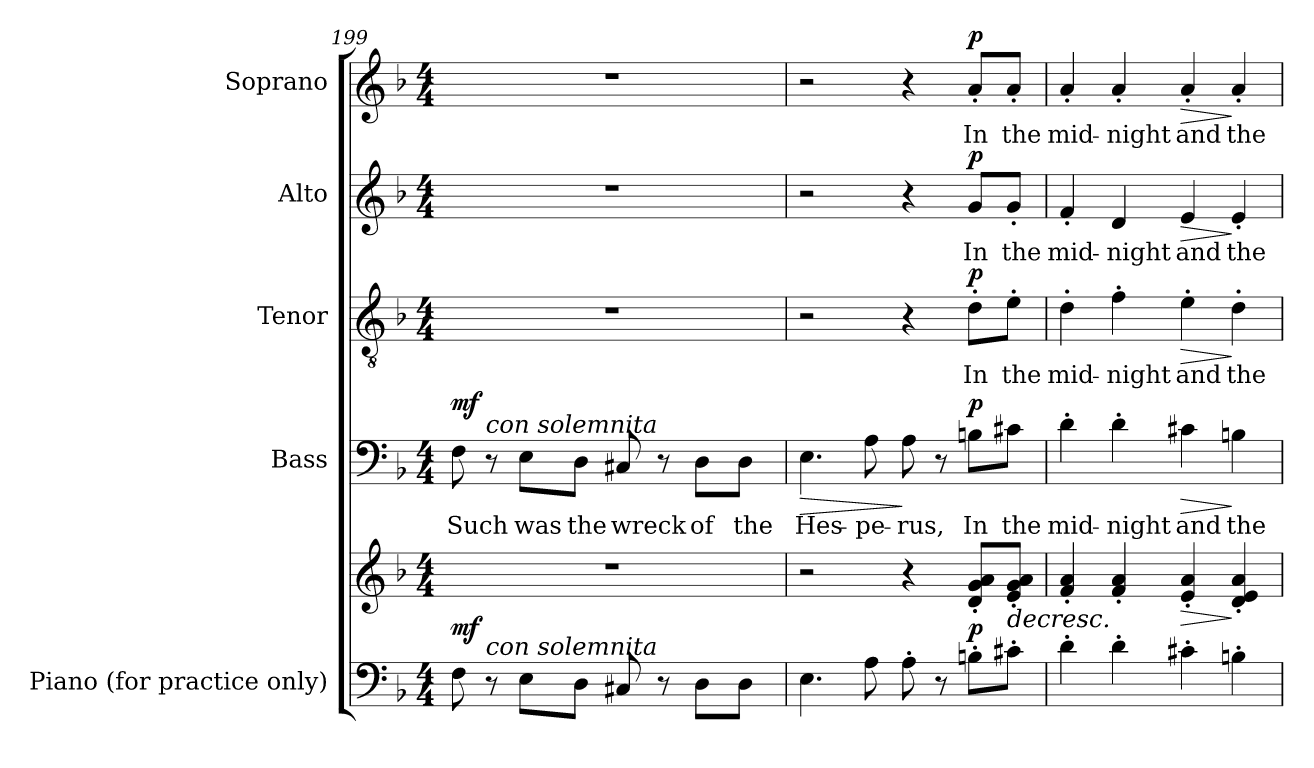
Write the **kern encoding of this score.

**kern	**kern	**dynam	**kern	**text	**dynam	**kern	**text	**dynam	**kern	**text	**dynam	**kern	**text	**dynam
*part5	*part5	*part5	*part4	*part4	*part4	*part3	*part3	*part3	*part2	*part2	*part2	*part1	*part1	*part1
*staff6	*staff5	*staff5/6	*staff4	*staff4	*staff4	*staff3	*staff3	*staff3	*staff2	*staff2	*staff2	*staff1	*staff1	*staff1
*I"Piano (for  practice only)	*	*	*I"Bass	*	*	*I"Tenor	*	*	*I"Alto	*	*	*I"Soprano	*	*
*I'Pno.	*	*	*I'B.	*	*	*I'T.	*	*	*I'A.	*	*	*I'S.	*	*
*clefF4	*clefG2	*	*clefF4	*	*	*clefGv2	*	*	*clefG2	*	*	*clefG2	*	*
*	*	*	*	*	*	*ITrd7c12	*	*	*	*	*	*	*	*
*k[b-]	*k[b-]	*	*k[b-]	*	*	*k[b-]	*	*	*k[b-]	*	*	*k[b-]	*	*
*F:	*F:	*	*F:	*	*	*F:	*	*	*F:	*	*	*F:	*	*
*M4/4	*M4/4	*	*M4/4	*	*	*M4/4	*	*	*M4/4	*	*	*M4/4	*	*
*MM50	*MM50	*	*MM50	*	*	*MM50	*	*	*MM50	*	*	*MM50	*	*
=199	=199	=199	=199	=199	=199	=199	=199	=199	=199	=199	=199	=199	=199	=199
!	!	!	!	!	!	!	!	!	!	!	!	!LO:TX:a:B:t=Largo	!	!
!	!LO:TX:a:B:t=Largo	!	!	!	!	!	!	!	!	!	!	!	!	!
!	!	!	!	!LO:LY:b:color=#000000	!	!	!	!	!	!	!	!	!	!
*	*^	*	*	*	*	*	*	*	*	*	*	*^	*	*
8Fi\	1r	4ryy	mf	8Fi\	Such	mf	1r	.	.	1r	.	.	1r	4ryy	.	.
!	!	!	!	!LO:TX:a:i:t=con solemnita	!	!	!	!	!	!	!	!	!	!	!	!
!LO:TX:a:i:t=con solemnita	!	!	!	!	!	!	!	!	!	!	!	!	!	!	!	!
8r	.	.	.	8r	.	.	.	.	.	.	.	.	.	.	.	.
!	!	!	!	!	!LO:LY:b:color=#000000	!	!	!	!	!	!	!	!	!	!	!
8Ei\L	.	32ryy	.	8Ei\L	was	.	.	.	.	.	.	.	.	32ryy	.	.
.	.	64ryy	.	.	.	.	.	.	.	.	.	.	.	64ryy	.	.
.	.	128ryy	.	.	.	.	.	.	.	.	.	.	.	128ryy	.	.
.	.	512.ryy	.	.	.	.	.	.	.	.	.	.	.	512.ryy	.	.
*	*MM52	*	*	*	*	*	*	*	*	*	*	*	*MM52	*	*	*
.	.	2ryy	.	.	.	.	.	.	.	.	.	.	.	2ryy	.	.
!	!	!	!	!	!LO:LY:b:color=#000000	!	!	!	!	!	!	!	!	!	!	!
8Di\J	.	.	.	8Di\J	the	.	.	.	.	.	.	.	.	.	.	.
!	!	!	!	!	!LO:LY:b:color=#000000	!	!	!	!	!	!	!	!	!	!	!
8C#Xi/	.	.	.	8C#Xi/	wreck	.	.	.	.	.	.	.	.	.	.	.
8r	.	.	.	8r	.	.	.	.	.	.	.	.	.	.	.	.
!	!	!	!	!	!LO:LY:b:color=#000000	!	!	!	!	!	!	!	!	!	!	!
8Di\L	.	.	.	8Di\L	of	.	.	.	.	.	.	.	.	.	.	.
.	.	8ryy	.	.	.	.	.	.	.	.	.	.	.	8ryy	.	.
!	!	!	!	!	!LO:LY:b:color=#000000	!	!	!	!	!	!	!	!	!	!	!
8Di\J	.	.	.	8Di\J	the	.	.	.	.	.	.	.	.	.	.	.
.	.	16ryy	.	.	.	.	.	.	.	.	.	.	.	16ryy	.	.
.	.	256ryy	.	.	.	.	.	.	.	.	.	.	.	256ryy	.	.
.	.	1024ryy	.	.	.	.	.	.	.	.	.	.	.	1024ryy	.	.
*	*v	*v	*	*	*	*	*	*	*	*	*	*	*v	*v	*	*
=200	=200	=200	=200	=200	=200	=200	=200	=200	=200	=200	=200	=200	=200	=200
*	*^	*	*	*	*	*	*	*	*	*	*	*^	*	*
!	!	!	!	!	!LO:LY:b:color=#000000	!LO:HP:b	!	!	!	!	!	!	!	!	!	!
*	*v	*v	*	*	*	*	*	*	*	*	*	*	*v	*v	*	*
4.Ei\	2r	.	4.Ei\	Hes-	>	2r	.	.	2r	.	.	2r	.	.
!	!	!	!	!LO:LY:b:color=#000000	!	!	!	!	!	!	!	!	!	!
8Ai\	.	]	8Ai\	-pe-	.	.	.	.	.	.	.	.	.	.
!	!	!	!	!LO:LY:b:color=#000000	!	!	!	!	!	!	!	!	!	!
8A'i\	4r	.	8Ai\	-rus,	]	4r	.	.	4r	.	.	4r	.	.
8r	.	.	8r	.	.	.	.	.	.	.	.	.	.	.
!	!	!	!	!LO:LY:b:color=#000000	!	!	!	!	!	!	!	!	!	!
!	!	!	!	!	!	!	!LO:LY:b:color=#000000	!	!	!	!	!	!	!
!	!	!	!	!	!	!	!	!	!	!LO:LY:b:color=#000000	!	!	!	!
!	!	!	!	!	!	!	!	!	!	!	!	!	!LO:LY:b:color=#000000	!
8Bn'i\L	8di/' 8gi' 8ai'L	p	8Bni\L	In	p	8D'i\L	In	p	8gi/L	In	p	8a'i/L	In	p
!	!	!LO:HP:b	!	!	!	!	!	!	!	!	!	!	!	!
!	!	!	!	!LO:LY:b:color=#000000	!	!	!	!	!	!	!	!	!	!
!	!	!	!	!	!	!	!LO:LY:b:color=#000000	!	!	!	!	!	!	!
!	!	!	!	!	!	!	!	!	!	!LO:LY:b:color=#000000	!	!	!	!
!	!	!	!	!	!	!	!	!	!	!	!	!	!LO:LY:b:color=#000000	!
8c#X'i\J	8ei/' 8gi' 8ai'J	>	8c#Xi\J	the	.	8E'i\J	the	.	8g'i/J	the	.	8a'i/J	the	.
!!LO:PB:g=z
=201	=201	=201	=201	=201	=201	=201	=201	=201	=201	=201	=201	=201	=201	=201
!	!	!	!	!LO:LY:b:color=#000000	!	!	!	!	!	!	!	!	!	!
!	!	!	!	!	!	!	!LO:LY:b:color=#000000	!	!	!	!	!	!	!
!	!	!	!	!	!	!	!	!	!	!LO:LY:b:color=#000000	!	!	!	!
!	!	!	!	!	!	!	!	!	!	!	!	!	!LO:LY:b:color=#000000	!
4d'i\	4fi/' 4ai'	.	4d'i\	mid-	.	4D'i\	mid-	.	4f'i/	mid-	.	4a'i/	mid-	.
!	!	!	!	!LO:LY:b:color=#000000	!	!	!	!	!	!	!	!	!	!
!	!	!	!	!	!	!	!LO:LY:b:color=#000000	!	!	!	!	!	!	!
!	!	!	!	!	!	!	!	!	!	!LO:LY:b:color=#000000	!	!	!	!
!	!	!	!	!	!	!	!	!	!	!	!	!	!LO:LY:b:color=#000000	!
4d'i\	4fi/' 4ai'	.	4d'i\	-night	.	4F'i\	-night	.	4di/	-night	.	4a'i/	-night	.
!	!	!LO:HP:b	!	!	!	!	!	!	!	!	!	!	!	!
!	!	!	!	!LO:LY:b:color=#000000	!LO:HP:b	!	!	!	!	!	!	!	!	!
!	!	!	!	!	!	!	!LO:LY:b:color=#000000	!LO:HP:b	!	!	!	!	!	!
!	!	!	!	!	!	!	!	!	!	!LO:LY:b:color=#000000	!LO:HP:b	!	!	!
!	!	!	!	!	!	!	!	!	!	!	!	!	!LO:LY:b:color=#000000	!LO:HP:b
4c#X'i\	4ei/' 4ai'	>	4c#Xi\	and	>	4E'i\	and	>	4ei/	and	>	4a'i/	and	>
!	!	!	!	!LO:LY:b:color=#000000	!	!	!	!	!	!	!	!	!	!
!	!	!	!	!	!	!	!LO:LY:b:color=#000000	!	!	!	!	!	!	!
!	!	!	!	!	!	!	!	!	!	!LO:LY:b:color=#000000	!	!	!	!
!	!	!	!	!	!	!	!	!	!	!	!	!	!LO:LY:b:color=#000000	!
4Bn'i\	4di/' 4ei' 4ai'	]	4Bni\	the	]	4D'i\	the	]	4e'i/	the	]	4a'i/	the	]
=	=	=	=	=	=	=	=	=	=	=	=	=	=	=
*-	*-	*-	*-	*-	*-	*-	*-	*-	*-	*-	*-	*-	*-	*-
